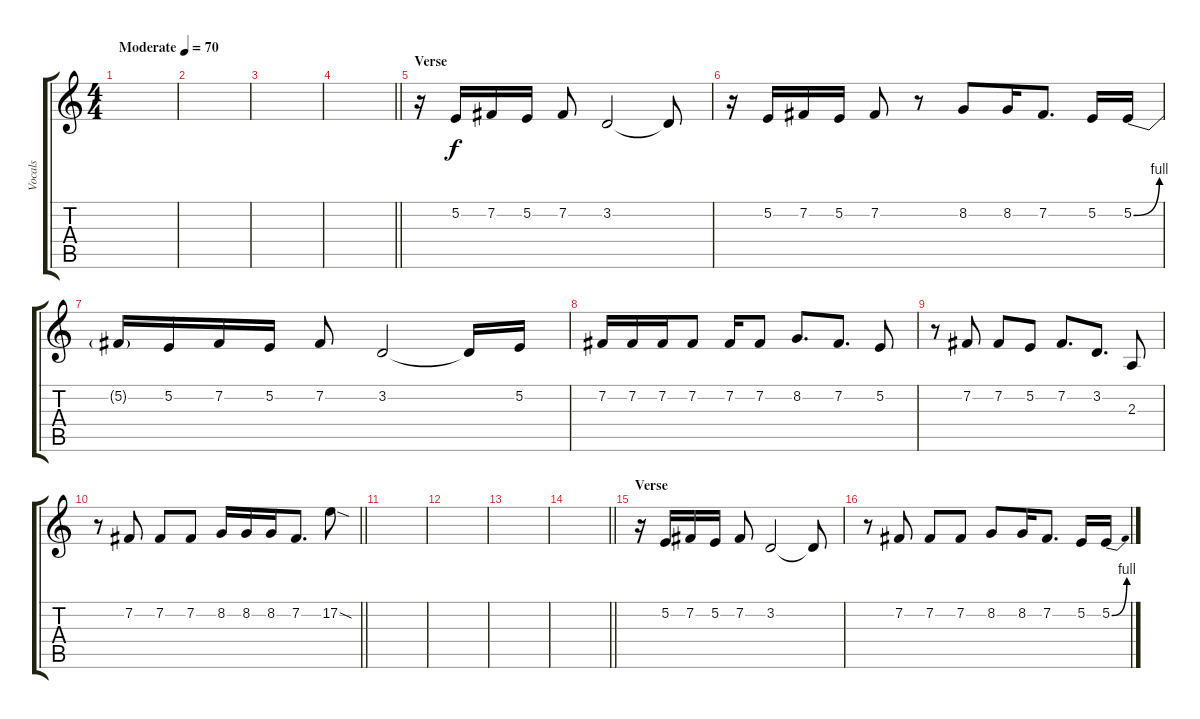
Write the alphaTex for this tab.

\track ("Vocals" "Vocals") {instrument shanai}
\staff {score tabs}
\tuning (E4 B3 G3 D3 A2 E2) {hide}
\ts (4 4)
\tempo (70 "Moderate")
\clef g2
\ks c
|
|
|
\barLineRight lightlight
|
\section ("" "Verse")
r.16 5.2.16 7.2.16 5.2.16 7.2.8 3.2.2 3.2{t}.8 |
r.16 5.2.16 7.2.16 5.2.16 7.2.8 r.8 8.2.8 8.2.16 7.2.8{d} 5.2.16 5.2{be (bend 0 0 60 4)}.16 |
5.2{t}.16 5.2.16 7.2.16 5.2.16 7.2.8 3.2.2 3.2{t}.16 5.2.16 |
7.2.16 7.2.16 7.2.16 7.2.8 7.2.16 7.2.8 8.2.8{d} 7.2.8{d} 5.2.8 |
r.8 7.2.8 7.2.8 5.2.8 7.2.8{d} 3.2.8{d} 2.3.8 |
\barLineRight lightlight
r.8 7.2.8 7.2.8 7.2.8 8.2.16 8.2.16 8.2.16 7.2.8{d} 17.2{sod}.8 |
|
|
|
\barLineRight lightlight
|
\section ("" "Verse")
r.16 5.2.16 7.2.16 5.2.16 7.2.8 3.2.2 3.2{t}.8 |
r.8 7.2.8 7.2.8 7.2.8 8.2.8 8.2.16 7.2.8{d} 5.2.16 5.2{be (bend 0 0 60 4)}.16
